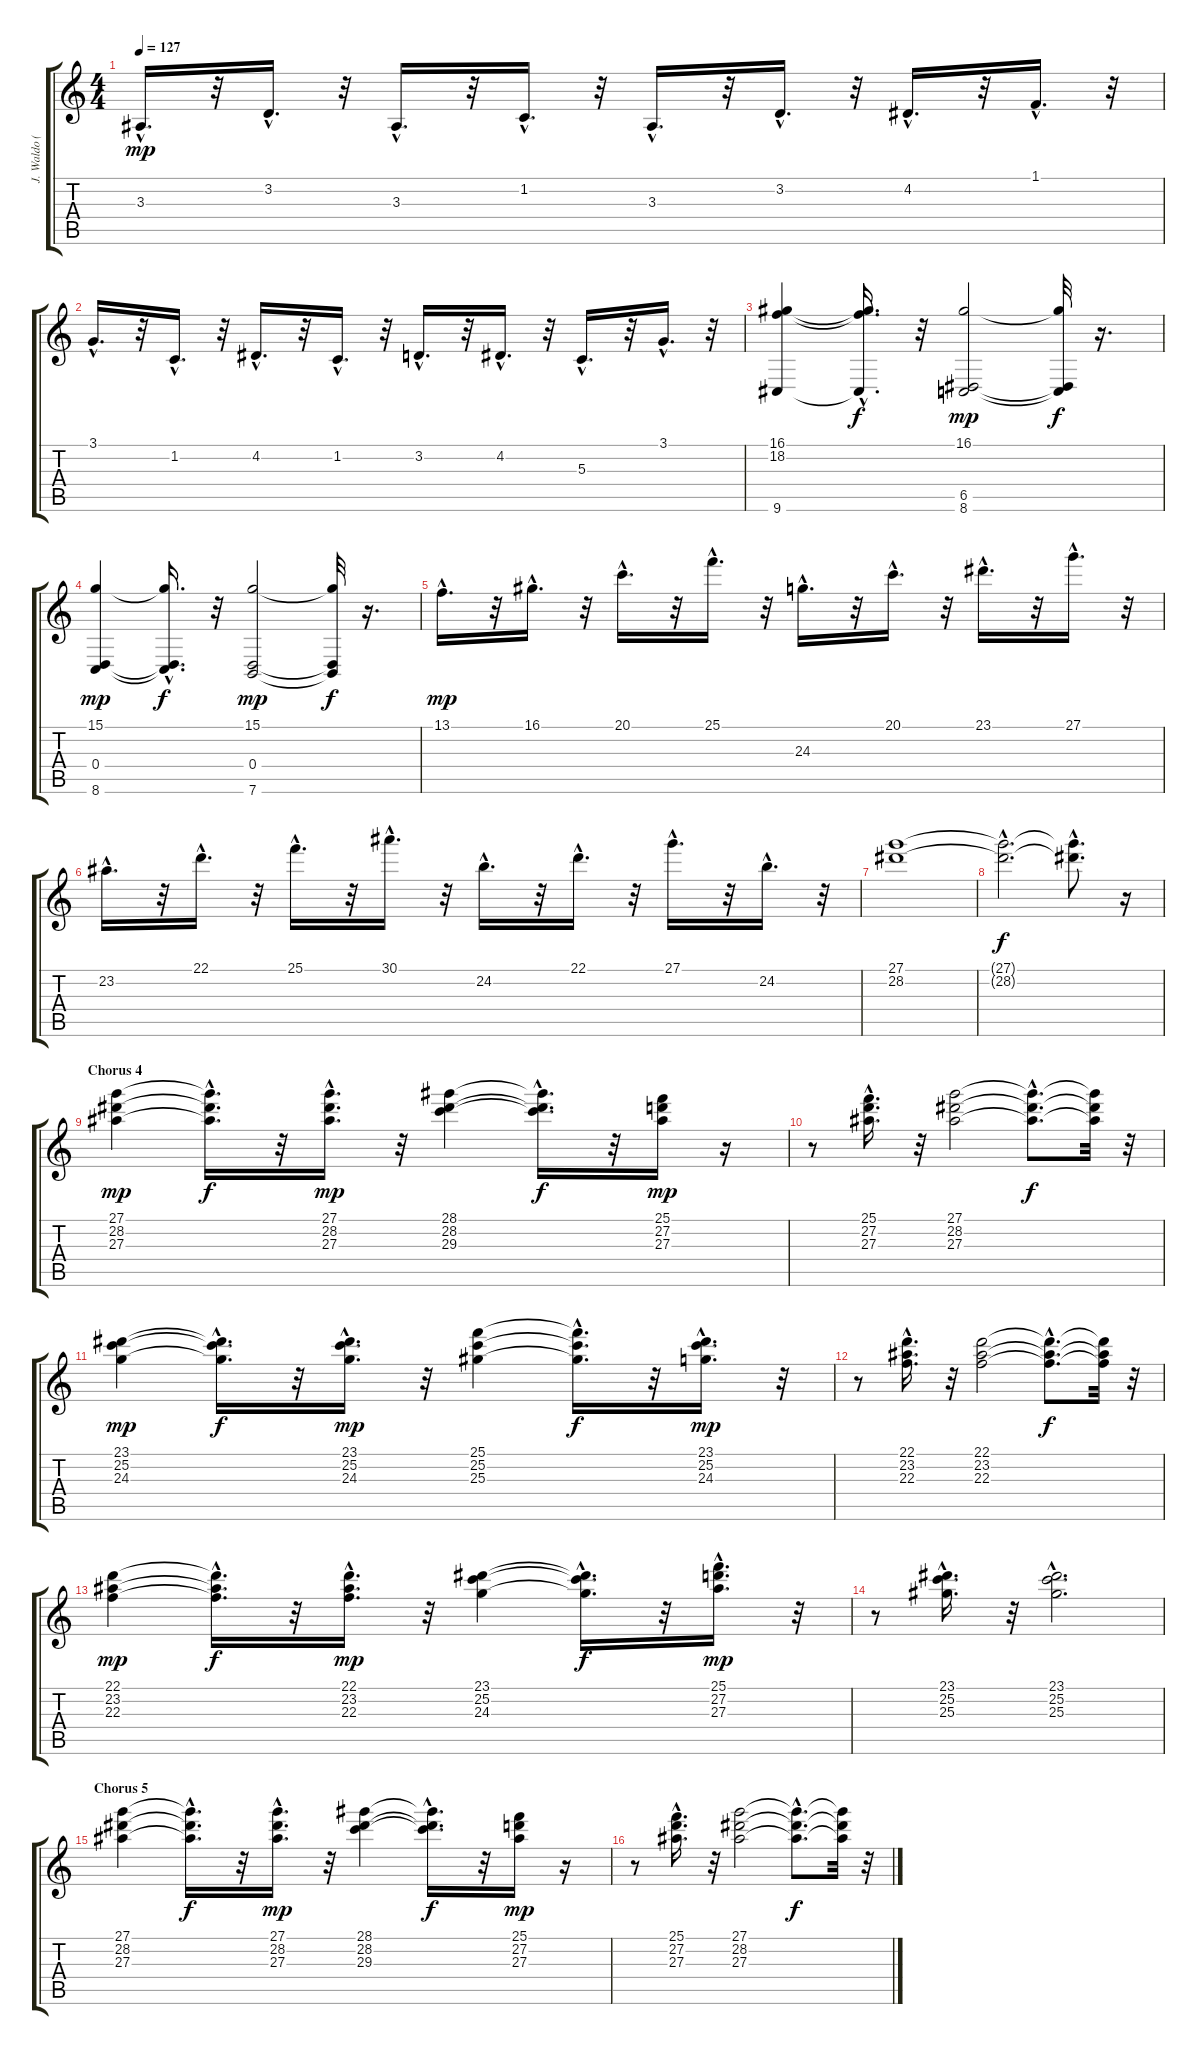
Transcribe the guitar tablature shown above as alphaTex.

\track ("J. Waldo (Left)" "J. Waldo (") {instrument reedorgan}
\staff {score tabs}
\tuning (E4 B3 G3 D3 A2 E2) {hide}
\ts (4 4)
\tempo 127
\clef g2
\ks c
3.3{hac}.16{d dy mp} r.32 3.2{hac}.16{d} r.32 3.3{hac}.16{d} r.32 1.2{hac}.16{d} r.32 3.3{hac}.16{d} r.32 3.2{hac}.16{d} r.32 4.2{hac}.16{d} r.32 1.1{hac}.16{d} r.32 |
3.1{hac}.16{d} r.32 1.2{hac}.16{d} r.32 4.2{hac}.16{d} r.32 1.2{hac}.16{d} r.32 3.2{hac}.16{d} r.32 4.2{hac}.16{d} r.32 5.3{hac}.16{d} r.32 3.1{hac}.16{d} r.32 |
(16.1 18.2 9.6).4{volume 12} (16.1{hac t} 18.2{hac t} 9.6{hac t}).16{d dy f} r.32 (16.1 6.5 8.6).2{dy mp} (16.1{t} 6.5{t} 8.6{t}).32{dy f} r.16{d} |
(15.1 0.4 8.6).4{dy mp} (15.1{hac t} 0.4{hac t} 8.6{hac t}).16{d dy f} r.32 (15.1 0.4 7.6).2{dy mp} (15.1{t} 0.4{t} 7.6{t}).32{dy f} r.16{d} |
13.1{hac}.16{d dy mp} r.32 16.1{hac}.16{d} r.32 20.1{hac}.16{d} r.32 25.1{hac}.16{d} r.32 24.3{hac}.16{d} r.32 20.1{hac}.16{d} r.32 23.1{hac}.16{d} r.32 27.1{hac}.16{d} r.32 |
23.2{hac}.16{d} r.32 22.1{hac}.16{d} r.32 25.1{hac}.16{d} r.32 30.1{hac}.16{d} r.32 24.2{hac}.16{d} r.32 22.1{hac}.16{d} r.32 27.1{hac}.16{d} r.32 24.2{hac}.16{d} r.32 |
(27.1 28.2).1 |
(27.1{hac t} 28.2{hac t}).2{d dy f} (27.1{hac t} 28.2{hac t}).8{d} r.16 |
\section ("" "Chorus 4")
(27.1 28.2 27.3).4{dy mp} (27.1{hac t} 28.2{hac t} 27.3{hac t}).16{d dy f} r.32 (27.1{hac} 28.2{hac} 27.3{hac}).16{d dy mp} r.32 (28.1 28.2 29.3).4 (28.1{hac t} 28.2{hac t} 29.3{hac t}).16{d dy f} r.32 (25.1 27.2 27.3).16{dy mp} r.16 |
r.8 (25.1 27.2{hac} 27.3).16{d} r.32 (27.1 28.2 27.3).2 (27.1{hac t} 28.2{hac t} 27.3{hac t}).8{d dy f} (27.1{t} 28.2{t} 27.3{t}).32 r.32 |
(23.1 25.2 24.3).4{dy mp} (23.1{hac t} 25.2{hac t} 24.3{hac t}).16{d dy f} r.32 (23.1{hac} 25.2{hac} 24.3{hac}).16{d dy mp} r.32 (25.1 25.2 25.3).4 (25.1{hac t} 25.2{hac t} 25.3{hac t}).16{d dy f} r.32 (23.1{hac} 25.2 24.3).16{d dy mp} r.32 |
r.8 (22.1 23.2 22.3{hac}).16{d} r.32 (22.1 23.2 22.3).2 (22.1{hac t} 23.2{hac t} 22.3{hac t}).8{d dy f} (22.1{t} 23.2{t} 22.3{t}).32 r.32 |
(22.1 23.2 22.3).4{dy mp} (22.1{hac t} 23.2{hac t} 22.3{hac t}).16{d dy f} r.32 (22.1{hac} 23.2{hac} 22.3{hac}).16{d dy mp} r.32 (23.1 25.2 24.3).4 (23.1{hac t} 25.2{hac t} 24.3{hac t}).16{d dy f} r.32 (25.1 27.2{hac} 27.3).16{d dy mp} r.32 |
r.8 (23.1{hac} 25.2 25.3).16{d} r.32 (23.1{hac} 25.2{hac} 25.3{hac}).2{d} |
\section ("" "Chorus 5")
(27.1 28.2 27.3).4 (27.1{hac t} 28.2{hac t} 27.3{hac t}).16{d dy f} r.32 (27.1{hac} 28.2{hac} 27.3{hac}).16{d dy mp} r.32 (28.1 28.2 29.3).4 (28.1{hac t} 28.2{hac t} 29.3{hac t}).16{d dy f} r.32 (25.1 27.2 27.3).16{dy mp} r.16 |
r.8 (25.1 27.2{hac} 27.3).16{d} r.32 (27.1 28.2 27.3).2 (27.1{hac t} 28.2{hac t} 27.3{hac t}).8{d dy f} (27.1{t} 28.2{t} 27.3{t}).32 r.32
